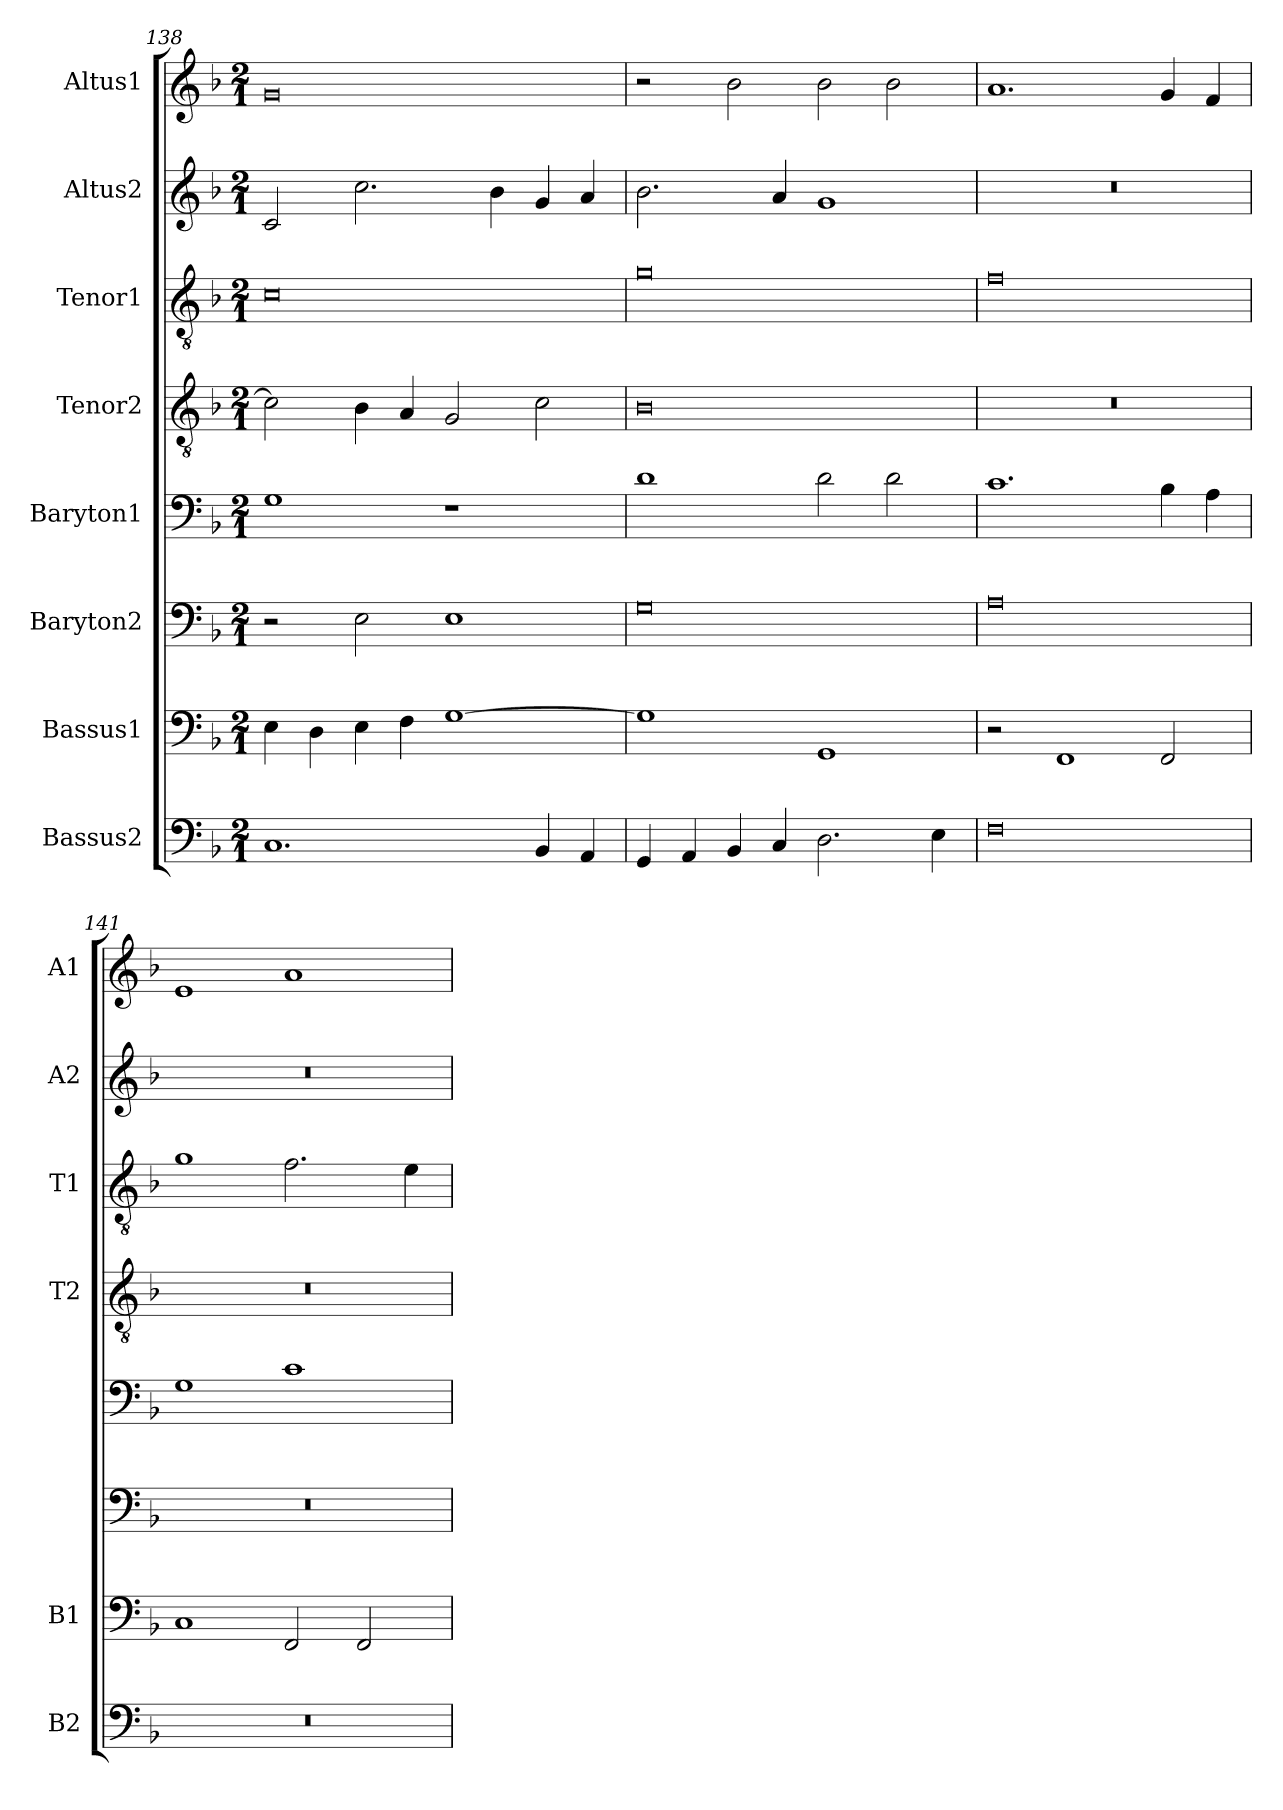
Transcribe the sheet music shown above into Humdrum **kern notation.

**kern	**kern	**kern	**kern	**kern	**kern	**kern	**kern
*part8	*part7	*part6	*part5	*part4	*part3	*part2	*part1
*staff8	*staff7	*staff6	*staff5	*staff4	*staff3	*staff2	*staff1
*I"Bassus2	*I"Bassus1	*I"Baryton2	*I"Baryton1	*I"Tenor2	*I"Tenor1	*I"Altus2	*I"Altus1
*I'B2	*I'B1	*	*	*I'T2	*I'T1	*I'A2	*I'A1
*clefF4	*clefF4	*clefF4	*clefF4	*clefGv2	*clefGv2	*clefG2	*clefG2
*k[b-]	*k[b-]	*k[b-]	*k[b-]	*k[b-]	*k[b-]	*k[b-]	*k[b-]
*M2/1	*M2/1	*M2/1	*M2/1	*M2/1	*M2/1	*M2/1	*M2/1
=138	=138	=138	=138	=138	=138	=138	=138
1.C	4E	2r	1G	2c]	0c	2c	0g
.	4D	.	.	.	.	.	.
.	4E	2E	.	4B-	.	2.cc	.
.	4F	.	.	4A	.	.	.
.	[1G	1E	1r	2G	.	.	.
.	.	.	.	.	.	4b-	.
4BB-	.	.	.	2c	.	4g	.
4AA	.	.	.	.	.	4a	.
=139	=139	=139	=139	=139	=139	=139	=139
4GG	1G]	0G	1d	0B-	0g	2.b-	2r
4AA	.	.	.	.	.	.	.
4BB-	.	.	.	.	.	.	2b-
4C	.	.	.	.	.	4a	.
2.D	1GG	.	2d	.	.	1g	2b-
.	.	.	2d	.	.	.	2b-
4E	.	.	.	.	.	.	.
=140	=140	=140	=140	=140	=140	=140	=140
0F	2r	0A	1.c	0r	0f	0r	1.a
.	1FF	.	.	.	.	.	.
.	2FF	.	4B-	.	.	.	4g
.	.	.	4A	.	.	.	4f
=141	=141	=141	=141	=141	=141	=141	=141
0r	1C	0r	1G	0r	1g	0r	1e
.	2FF	.	1c	.	2.f	.	1a
.	2FF	.	.	.	.	.	.
.	.	.	.	.	4e	.	.
=	=	=	=	=	=	=	=
*-	*-	*-	*-	*-	*-	*-	*-
